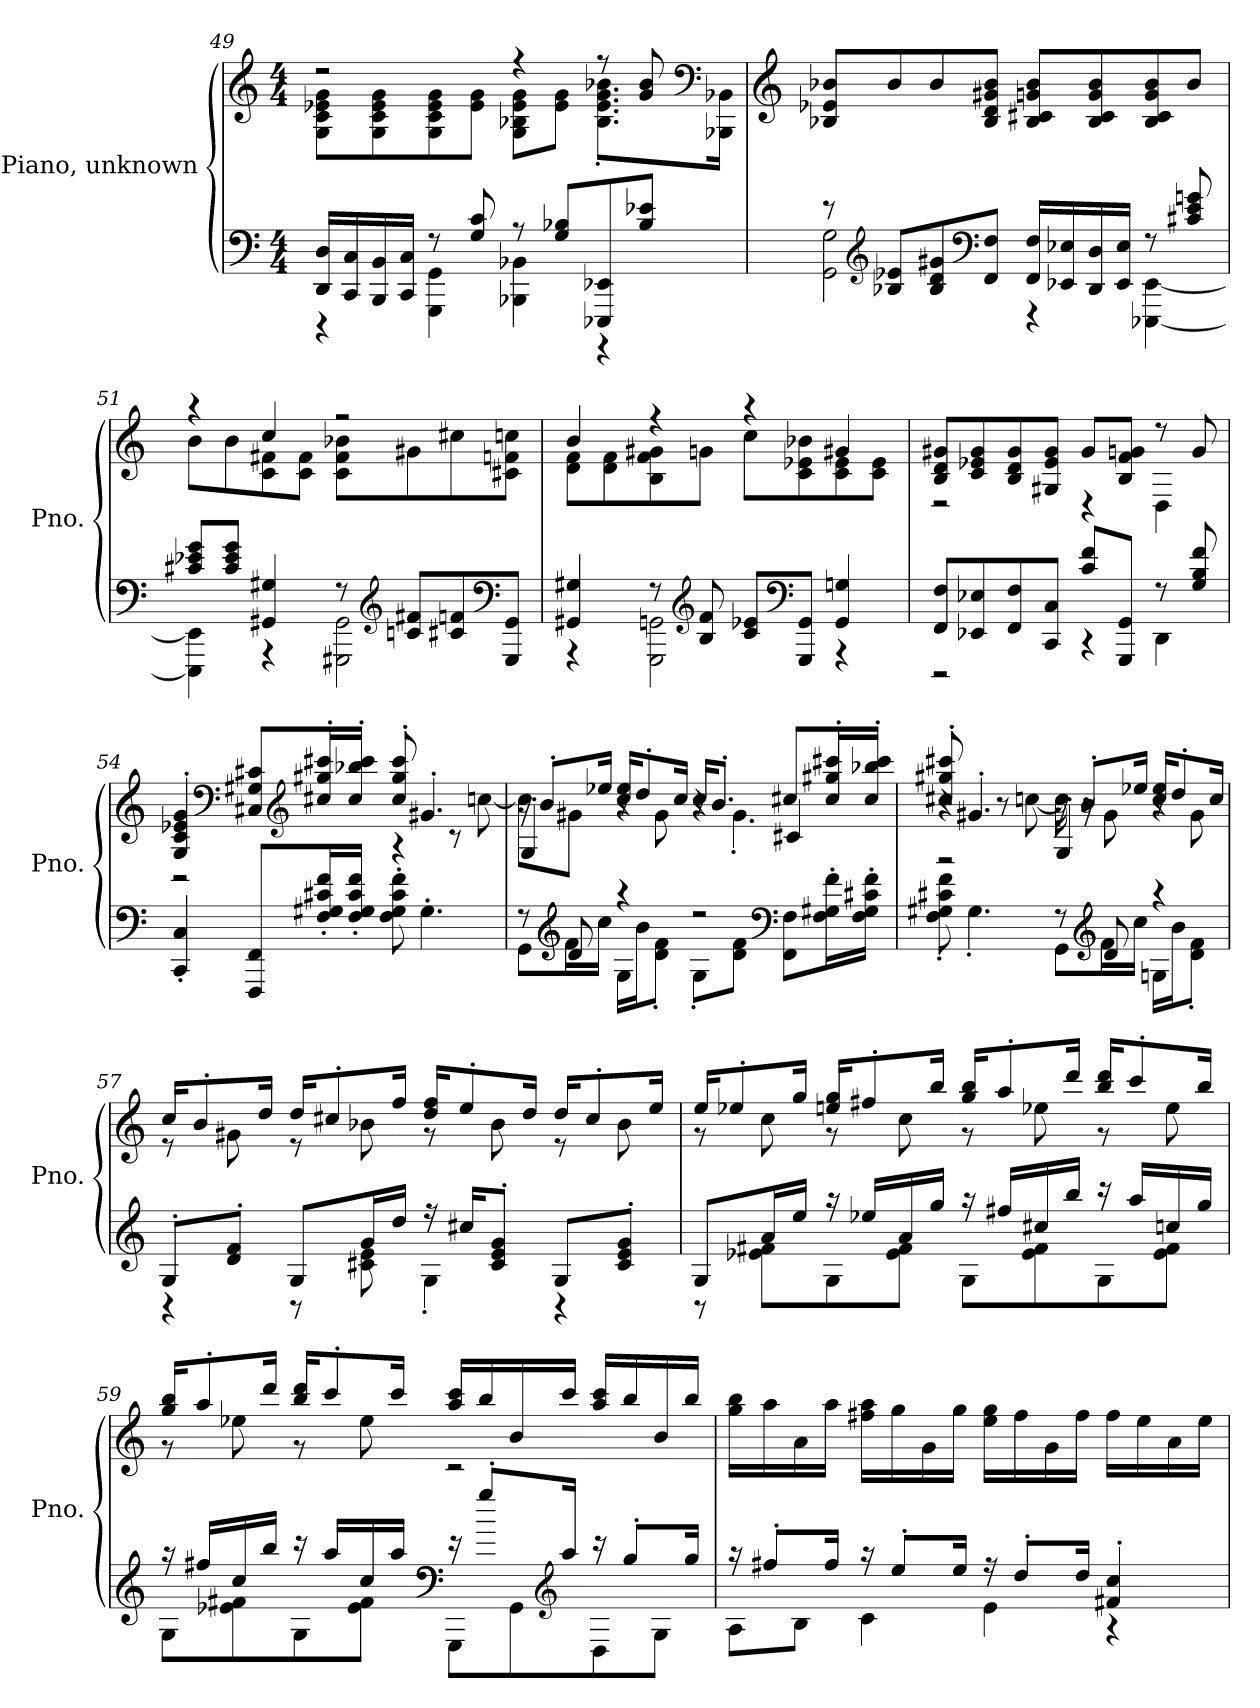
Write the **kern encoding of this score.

**kern	**kern
*part1	*part1
*staff2	*staff1
*I"Piano, unknown	*
*I'Pno.	*
!!LO:PB:g=z
*clefF4	*clefG2
*k[]	*k[]
*M4/4	*M4/4
=49	=49
*^	*^
16DD/ 16D/LL	4r	2r	8G\ 8c\ 8e-X\ 8g\L
16CC/ 16C/	.	.	.
16BBB/ 16BB/	.	.	8G\ 8c\ 8e-\ 8g\
16CC/ 16C/JJ	.	.	.
8r	4GGG\ 4GG\	.	8G\ 8c\ 8e-\ 8g\
8G/ 8c/	.	.	8e-\ 8g\J
8r	4BBB-X\ 4BB-X\	4r	8G\ 8B-X\ 8e-\ 8g\L
8G/ 8B-X/L	.	.	8e-\ 8g\J
8EEE-X/ 8EE-X/	4r	8r	8.B-\' 8.e-\' 8.g\' 8.b-X\'L
8B-/ 8e-X/J	.	8g/ 8b-/	.
*	*	*clefF4	*
.	.	.	16BBB-X\ 16BB-X\Jk
*	*	*v	*v
=50	=50	=50
*	*	*clefG2
8r	2GG\ 2G\	8B-X/ 8e-X/ 8b-X/L
*clefG2	*	*
8B-X/ 8e-X/L	.	8b-/
8B-/ 8d/ 8g#X/	.	8b-/
*clefF4	*	*
8FF/ 8F/J	.	8B-/ 8d/ 8g#X/ 8b-/J
16FF/ 16F/LL	4r	8B-/ 8c#X/ 8gn/ 8b-/L
16EE-X/ 16E-X/	.	.
16DD/ 16D/	.	8B-/ 8c#/ 8g/ 8b-/
16EE-/ 16E-/JJ	.	.
8r	[4EEE-X\ [4EE-\	8B-/ 8c#/ 8g/ 8b-/
8c#X/ 8e-/ 8gn/	.	8b-/J
!!LO:LB:g=z
=51	=51	=51
*	*	*^
8c#X/ 8e-X/ 8g/L	4EEE-\] 4EE-\]	4r	8b\L
8c#/ 8e-/ 8g/J	.	.	8b\
4GG#X/ 4G#X/	4r	4cc/	8c\ 8f#X\
.	.	.	8c\ 8f#\J
8r	2GGG#X\ 2GG#\	2r	8c\ 8f#\ 8b-X\L
*clefG2	*	*	*
8cn/ 8f#X/L	.	.	8g#X\
8c#X/ 8fn/	.	.	8cc#X\
*clefF4	*	*	*
8GGG#/ 8GG#/J	.	.	8c#X\ 8fn\ 8ccn\J
=52	=52	=52	=52
4GG#X/ 4G#X/	4r	4b/	8d\ 8f\L
.	.	.	8d\ 8f\
8r	2GGG\ 2GGn\	4r	8B\ 8f\ 8g#X\
*clefG2	*	*	*
8B/ 8f/	.	.	8gn\J
8c/ 8e-X/L	.	4r	8cc\L
*clefF4	*	*	*
8GGG/ 8GG/J	.	.	8c\ 8e-X\ 8b-X\
4GG/ 4Gn/	4r	4g#X/	8c\ 8e-\
.	.	.	8c\ 8e-\J
!!LO:LB:g=z	!!
=53	=53	=53	=53
8FF/ 8F/L	2r	8B/ 8d/ 8g#X/L	2r
8EE-X/ 8E-X/	.	8c/ 8e-X/ 8g#/	.
8FF/ 8F/	.	8B/ 8d/ 8g#/	.
8CC/ 8C/J	.	8G#X/ 8e-/ 8g#/J	.
8c/ 8f/L	4r	8g#/L	4r
8GGG/ 8GG/J	.	8B/ 8f/ 8gn/J	.
8r	4DD\	8r	4D\
8G/ 8B/ 8f/	.	8g/	.
*v	*v	*	*
=54	=54	=54
4CC/' 4C/'	4G/' 4c/' 4e-X/' 4g/'	2r
*	*clefF4	*
8FFF/ 8FF/L	8C#X/ 8G#X/ 8c#X/L	.
*	*clefG2	*
16F/' 16G#X/' 16c#X/' 16f/'L	16cc#X/' 16gg#X/' 16ccc#X/'L	.
16F/' 16G#/' 16c#/' 16f/'JJ	16cc#/' 16bb-X/' 16ccc#/'JJ	.
8F\' 8G#\' 8c#\' 8f\'	8cc#/' 8gg#/' 8ccc#/'	4r
4.G#'\	4.g#X'/	.
.	.	8r
.	.	[8ccn\
!!LO:LB:g=z
=55	=55	=55
*^	*	*^
8r	8GG\L	16r	8cc\L]	4G'/
.	.	8b'/L	.	.
*clefG2	*	*	*	*
8d/	16f\L	.	8g#X\J	.
.	16cc\JJ	16ee-X/Jk	.	.
4r	16G\LL	16cc/ 16ee-/KL	8r	4r
.	16b\J	8dd'/	.	.
.	8d\' 8f\'J	.	8g#\	.
.	.	16cc/Jk	.	.
2r	8G'\L	16cc/KL	8r	4r
.	.	8.b'/J	.	.
.	8d\ 8f\J	.	4.g#'\	.
*clefF4	*	*	*	*
.	8FF\ 8F\L	8cc#X/L	.	4c#X/
.	16F\' 16G#X\' 16f\'L	16cc#/' 16gg#X/' 16ccc#X/'L	.	.
.	16F\' 16G#\' 16c#X\' 16f\'JJ	16cc#/' 16bb-X/' 16ccc#/'JJ	.	.
=56	=56	=56	=56	=56
2r	8F\' 8G#X\' 8c#X\' 8f\'	8cc#X/' 8gg#X/' 8ccc#X/'	4r	2r
.	4.G#'\	4.g#X'/	.	.
.	.	.	8r	.
.	.	.	[8ccn\	.
8r	8GG\L	16r	16cc\]	4G'/
.	.	8b'/L	16r	.
*clefG2	*	*	*	*
8d/	16f\L	.	8g#\	.
.	16cc\JJ	16ee-X/Jk	.	.
4r	16Gn\LL	16cc/ 16ee-/KL	8r	4r
.	16b\J	8dd'/	.	.
.	8d\' 8f\'J	.	8g#\	.
.	.	16cc/Jk	.	.
*	*	*	*v	*v
!!LO:LB:g=z
=57	=57	=57	=57
8G'/L	4r	16cc/KL	8r
.	.	8b'/	.
8d/' 8f/'J	.	.	8g#X\
.	.	16dd/Jk	.
8G/L	8r	16dd/KL	8r
.	.	8cc#X'/	.
16g/L	8c#X\ 8e\	.	8b-X\
16dd/JJ	.	16ff/Jk	.
16r	4G'\	16dd/ 16ff/KL	8r
16cc#X/KL	.	8ee'/	.
8c#/' 8e/' 8g/'J	.	.	8b-\
.	.	16dd/Jk	.
8G/L	4r	16dd/KL	8r
.	.	8cc#'/	.
8c#/' 8e/' 8g/'J	.	.	8b-\
.	.	16ee/Jk	.
=58	=58	=58	=58
8G/L	8r	16ee/KL	8r
.	.	8ee-X'/	.
16a/L	8e-X\ 8f#X\L	.	8cc\
16ee/JJ	.	16gg/Jk	.
16r	8G\	16een/ 16gg/KL	8r
16ee-X/LL	.	8ff#X'/	.
16a/	8e-\ 8f#\J	.	8cc\
16gg/JJ	.	16bb/Jk	.
16r	8G\L	16gg/ 16bb/KL	8r
16ff#X/LL	.	8aa'/	.
16cc#X/	8e-\ 8f#\	.	8ee-X\
16bb/JJ	.	16ddd/Jk	.
16r	8G\	16bb/ 16ddd/KL	8r
16aa/LL	.	8ccc'/	.
16ccn/	8e-\ 8f#\J	.	8ee-\
16gg/JJ	.	16bb/Jk	.
!!LO:LB:g=z	!!
=59	=59	=59	=59
16r	8G\L	16gg/ 16bb/KL	8r
16ff#X/LL	.	8aa'/	.
16cc/	8e-X\ 8f#X\	.	8ee-X\
16bb/JJ	.	16ddd/Jk	.
16r	8G\	16bb/ 16ddd/KL	8r
16aa/LL	.	8ccc'/	.
16cc/	8e-\ 8f#\J	.	8ee-\
16aa/JJ	.	16ccc/Jk	.
*clefF4	*	*	*
16r	8GGG\L	16aa/ 16ccc/LL	2r
8gg'/L	.	16bb/	.
.	8GG\	16b/	.
*clefG2	*	*	*
16aa/Jk	.	16ccc/JJ	.
16r	8D\	16aa/ 16ccc/LL	.
8gg'/L	.	16bb/	.
.	8G\J	16b/	.
16gg/Jk	.	16bb/JJ	.
*	*	*v	*v
=60	=60	=60
16r	8A\L	16gg\ 16bb\LL
8ff#X'/L	.	16aa\
.	8B\J	16a\
16ff#/Jk	.	16aa\JJ
16r	4c\	16ff#X\ 16aa\LL
8ee'/L	.	16gg\
.	.	16g\
16ee/Jk	.	16gg\JJ
16r	4e\	16ee\ 16gg\LL
8dd'/L	.	16ff#\
.	.	16g\
16dd/Jk	.	16ff#\JJ
4f#X/' 4cc/'	4r	16ff#\LL
.	.	16ee\
.	.	16a\
.	.	16ee\JJ
*v	*v	*
=	=
*-	*-
